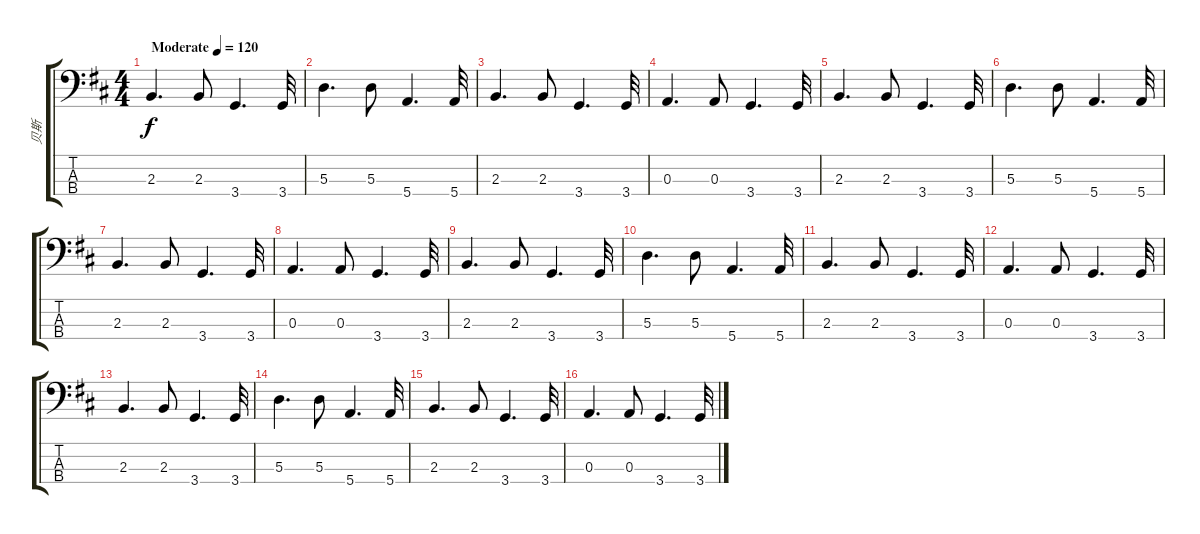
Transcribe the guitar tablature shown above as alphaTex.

\track ("贝斯" "贝斯") {instrument acousticbass}
\staff {score tabs}
\tuning (G2 D2 A1 E1) {hide}
\ts (4 4)
\tempo (120 "Moderate")
\clef f4
\ks d
2.3.4{d dy f instrument acousticbass} 2.3.8 3.4.4{d} 3.4.32 |
5.3.4{d} 5.3.8 5.4.4{d} 5.4.32 |
2.3.4{d} 2.3.8 3.4.4{d} 3.4.32 |
0.3.4{d} 0.3.8 3.4.4{d} 3.4.32 |
2.3.4{d} 2.3.8 3.4.4{d} 3.4.32 |
5.3.4{d} 5.3.8 5.4.4{d} 5.4.32 |
2.3.4{d} 2.3.8 3.4.4{d} 3.4.32 |
0.3.4{d} 0.3.8 3.4.4{d} 3.4.32 |
2.3.4{d} 2.3.8 3.4.4{d} 3.4.32 |
5.3.4{d} 5.3.8 5.4.4{d} 5.4.32 |
2.3.4{d} 2.3.8 3.4.4{d} 3.4.32 |
0.3.4{d} 0.3.8 3.4.4{d} 3.4.32 |
2.3.4{d} 2.3.8 3.4.4{d} 3.4.32 |
5.3.4{d} 5.3.8 5.4.4{d} 5.4.32 |
2.3.4{d} 2.3.8 3.4.4{d} 3.4.32 |
0.3.4{d} 0.3.8 3.4.4{d} 3.4.32
